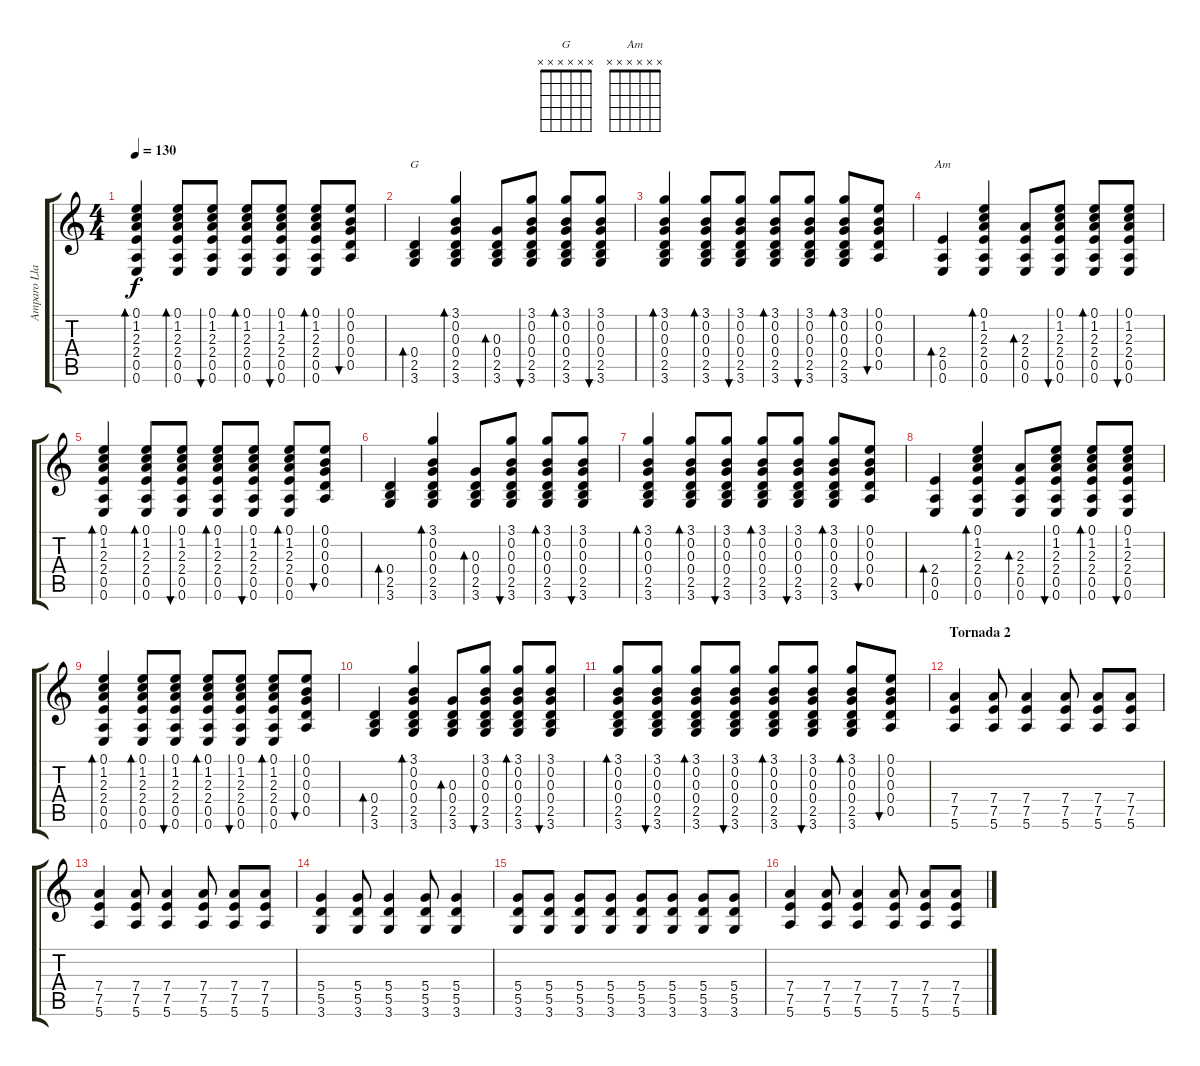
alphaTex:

\track ("Amparo Llanos (Guitarra)" "Amparo Lla") {instrument electricguitarclean}
\staff {score tabs}
\tuning (E4 B3 G3 D3 A2 E2) {hide}
\chord ("G" x x x x x x)
\chord ("Am" x x x x x x)
\ts (4 4)
\tempo 130
\clef g2
\ks c
(0.1 1.2 2.3 2.4 0.5 0.6).4{bd 30 dy f} (0.1 1.2 2.3 2.4 0.5 0.6).8{bd 30} (0.1 1.2 2.3 2.4 0.5 0.6).8{bu 30} (0.1 1.2 2.3 2.4 0.5 0.6).8{bd 30} (0.1 1.2 2.3 2.4 0.5 0.6).8{bu 30} (0.1 1.2 2.3 2.4 0.5 0.6).8{bd 30} (0.1 0.2 0.3 0.4 0.5).8{bu 30} |
(0.4 2.5 3.6).4{bd 30 ch "G"} (3.1 0.2 0.3 0.4 2.5 3.6).4{bd 30} (0.3 0.4 2.5 3.6).8{bd 30} (3.1 0.2 0.3 0.4 2.5 3.6).8{bu 30} (3.1 0.2 0.3 0.4 2.5 3.6).8{bd 30} (3.1 0.2 0.3 0.4 2.5 3.6).8{bu 30} |
(3.1 0.2 0.3 0.4 2.5 3.6).4{bd 30} (3.1 0.2 0.3 0.4 2.5 3.6).8{bd 30} (3.1 0.2 0.3 0.4 2.5 3.6).8{bu 30} (3.1 0.2 0.3 0.4 2.5 3.6).8{bd 30} (3.1 0.2 0.3 0.4 2.5 3.6).8{bu 30} (3.1 0.2 0.3 0.4 2.5 3.6).8{bd 30} (0.1 0.2 0.3 0.4 0.5).8{bu 30} |
(2.4 0.5 0.6).4{bd 30 ch "Am" volume 13} (0.1 1.2 2.3 2.4 0.5 0.6).4{bd 30} (2.3 2.4 0.5 0.6).8{bd 30} (0.1 1.2 2.3 2.4 0.5 0.6).8{bu 30} (0.1 1.2 2.3 2.4 0.5 0.6).8{bd 30} (0.1 1.2 2.3 2.4 0.5 0.6).8{bu 30} |
(0.1 1.2 2.3 2.4 0.5 0.6).4{bd 30} (0.1 1.2 2.3 2.4 0.5 0.6).8{bd 30} (0.1 1.2 2.3 2.4 0.5 0.6).8{bu 30} (0.1 1.2 2.3 2.4 0.5 0.6).8{bd 30} (0.1 1.2 2.3 2.4 0.5 0.6).8{bu 30} (0.1 1.2 2.3 2.4 0.5 0.6).8{bd 30} (0.1 0.2 0.3 0.4 0.5).8{bu 30} |
(0.4 2.5 3.6).4{bd 30} (3.1 0.2 0.3 0.4 2.5 3.6).4{bd 30} (0.3 0.4 2.5 3.6).8{bd 30} (3.1 0.2 0.3 0.4 2.5 3.6).8{bu 30} (3.1 0.2 0.3 0.4 2.5 3.6).8{bd 30} (3.1 0.2 0.3 0.4 2.5 3.6).8{bu 30} |
(3.1 0.2 0.3 0.4 2.5 3.6).4{bd 30} (3.1 0.2 0.3 0.4 2.5 3.6).8{bd 30} (3.1 0.2 0.3 0.4 2.5 3.6).8{bu 30} (3.1 0.2 0.3 0.4 2.5 3.6).8{bd 30} (3.1 0.2 0.3 0.4 2.5 3.6).8{bu 30} (3.1 0.2 0.3 0.4 2.5 3.6).8{bd 30} (0.1 0.2 0.3 0.4 0.5).8{bu 30} |
(2.4 0.5 0.6).4{bd 30 volume 14} (0.1 1.2 2.3 2.4 0.5 0.6).4{bd 30} (2.3 2.4 0.5 0.6).8{bd 30} (0.1 1.2 2.3 2.4 0.5 0.6).8{bu 30} (0.1 1.2 2.3 2.4 0.5 0.6).8{bd 30} (0.1 1.2 2.3 2.4 0.5 0.6).8{bu 30} |
(0.1 1.2 2.3 2.4 0.5 0.6).4{bd 30} (0.1 1.2 2.3 2.4 0.5 0.6).8{bd 30} (0.1 1.2 2.3 2.4 0.5 0.6).8{bu 30} (0.1 1.2 2.3 2.4 0.5 0.6).8{bd 30} (0.1 1.2 2.3 2.4 0.5 0.6).8{bu 30} (0.1 1.2 2.3 2.4 0.5 0.6).8{bd 30} (0.1 0.2 0.3 0.4 0.5).8{bu 30} |
(0.4 2.5 3.6).4{bd 30} (3.1 0.2 0.3 0.4 2.5 3.6).4{bd 30} (0.3 0.4 2.5 3.6).8{bd 30} (3.1 0.2 0.3 0.4 2.5 3.6).8{bu 30} (3.1 0.2 0.3 0.4 2.5 3.6).8{bd 30} (3.1 0.2 0.3 0.4 2.5 3.6).8{bu 30} |
(3.1 0.2 0.3 0.4 2.5 3.6).8{bd 30} (3.1 0.2 0.3 0.4 2.5 3.6).8{bu 30} (3.1 0.2 0.3 0.4 2.5 3.6).8{bd 30} (3.1 0.2 0.3 0.4 2.5 3.6).8{bu 30} (3.1 0.2 0.3 0.4 2.5 3.6).8{bd 30} (3.1 0.2 0.3 0.4 2.5 3.6).8{bu 30} (3.1 0.2 0.3 0.4 2.5 3.6).8{bd 30} (0.1 0.2 0.3 0.4 0.5).8{bu 30} |
\section ("" "Tornada 2")
(7.4 7.5 5.6).4{volume 16 instrument overdrivenguitar} (7.4 7.5 5.6).8 (7.4 7.5 5.6).4 (7.4 7.5 5.6).8 (7.4 7.5 5.6).8 (7.4 7.5 5.6).8 |
(7.4 7.5 5.6).4 (7.4 7.5 5.6).8 (7.4 7.5 5.6).4 (7.4 7.5 5.6).8 (7.4 7.5 5.6).8 (7.4 7.5 5.6).8 |
(5.4 5.5 3.6).4 (5.4 5.5 3.6).8 (5.4 5.5 3.6).4 (5.4 5.5 3.6).8 (5.4 5.5 3.6).4 |
(5.4 5.5 3.6).8 (5.4 5.5 3.6).8 (5.4 5.5 3.6).8 (5.4 5.5 3.6).8 (5.4 5.5 3.6).8 (5.4 5.5 3.6).8 (5.4 5.5 3.6).8 (5.4 5.5 3.6).8 |
(7.4 7.5 5.6).4 (7.4 7.5 5.6).8 (7.4 7.5 5.6).4 (7.4 7.5 5.6).8 (7.4 7.5 5.6).8 (7.4 7.5 5.6).8
